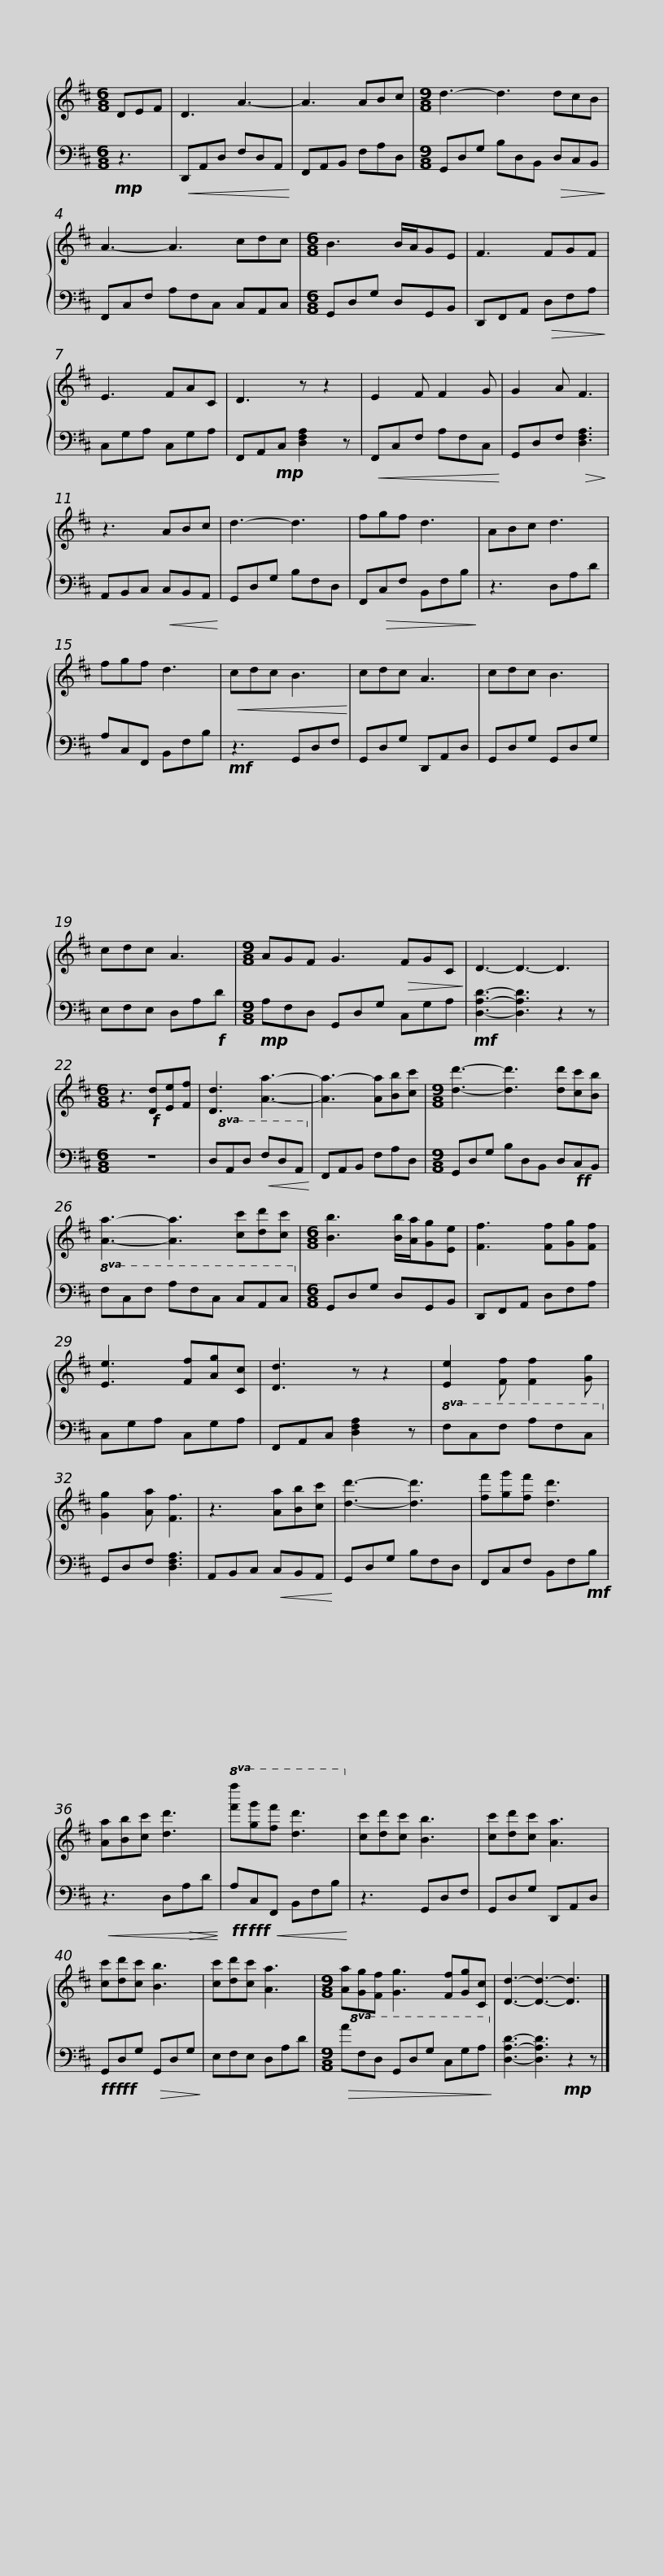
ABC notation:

X:1
%%score { 1 | 2 }
L:1/8
M:6/8
I:linebreak $
K:D
V:1 treble
V:2 bass
V:1
 DEF | D3 A3- | A3 ABc |[M:9/8] d3- d3 dcB | A3- A3 cdc |$ %5
[M:6/8] B3 B/A/GE | F3 FGF | E3 FAC | D3 z z2 | E2 F F2 G | %10
 G2 A F3 |$ z3 ABc | d3- d3 | fgf d3 | ABc d3 | %15
 fgf d3 |!<(! cdc B3!<)! |$ cdc A3 | cdc B3 | cdc A3 | %20
[M:9/8] AGF G3!>(! FGC!>)! | D3- D3- D3 |$[M:6/8] z3!f! [Dd][Ee][Ff] | [Dd]3 [Aa]3- | [Aa-]3 [Aa][Bb][cc'] | %25
[M:9/8] [dd']3- [dd']3 [dd'][cc'][Bb] | [Aa]3- [Aa]3 [cc'][dd'][cc'] |$[M:6/8] [Bb]3 [Bb]/[Aa]/[Gg][Ee] | [Ff]3 [Ff][Gg][Ff] | [Ee]3 [Ff][Ag][Cc] | %30
 [Dd]3 z z2 | [Ee]2 [Ff] [Ff]2 [Gg] | [Gg]2 [Aa] [Ff]3 |$ z3 [Aa][Bb][cc'] | [dd']3- [dd']3 | %35
 [ff'][gg'][ff'] [dd']3 | [Aa][Bb][cc'] [dd']3 |!8va(! [f'f''][g'g''][f'f''] [d'd'']3!8va)! |$ [cc'][dd'][cc'] [Bb]3 | [cc'][dd'][cc'] [Aa]3 | %40
 [cc'][dd'][cc'] [Bb]3 | [cc'][dd'][cc'] [Aa]3 |[M:9/8] [Aa][Gg][Ff] [Gg]3 [Ff][Gg][Cc] |$ [Dd]3- [Dd]3- [Dd]3 |] %44
V:2
!mp! z3 |!<(! D,,A,,D, F,D,A,,!<)! | F,,A,,B,, F,A,D, |[M:9/8] G,,D,G, B,D,B,,!>(! D,C,B,,!>)! | F,,C,F, A,F,C, C,A,,C, |$ %5
[M:6/8] G,,D,G, D,G,,B,, | D,,F,,A,,!>(! D,F,A,!>)! | C,G,A, C,G,A, | F,,A,,!mp!C, [D,F,A,]2 z |!<(! F,,C,F, A,F,C,!<)! | %10
 G,,D,F,!>(! [D,F,A,]3!>)! |$ A,,B,,C,!<(! C,B,,A,,!<)! | G,,D,G, B,F,D, | F,,!>(!C,F, B,,F,B,!>)! | z3 D,A,D | %15
 A,C,F,, B,,F,B, |!mf! z3 G,,D,F, |$ G,,D,G, D,,A,,D, | G,,D,G, G,,D,G, | E,F,E, D,A,!f!D | %20
[M:9/8]!mp! A,F,D, G,,D,G, C,G,A, |!mf! [D,A,D]3- [D,A,D]3 z2 z |$[M:6/8] z6 |!8va(!!8va(! D,A,D!<(! FDA,!8va)!!8va)!!<)! | F,,A,,B,, F,A,D, | %25
[M:9/8] G,,D,G, B,D,B,, D,!ff!C,B,, |!8va(! F,CF AFC CA,C!8va)! |$[M:6/8] G,,D,G, D,G,,B,, | D,,F,,A,, D,F,A, | C,G,A, C,G,A, | %30
 F,,A,,C, [D,F,A,]2 z |!8va(! F,CF AFC!8va)! | G,,D,F, [D,F,A,]3 |$ A,,B,,C,!<(! C,B,,A,,!<)! | G,,D,G, B,F,D, | %35
 F,,C,F, B,,F,!mf!B, |!<(! z3 D,!>(!A,D!<)!!>)! |!ff!!fff! A,C,!<(!F,, B,,F,B,!<)! |$ z3 G,,D,F, | G,,D,G, D,,A,,D, | %40
!fff!!ff! G,,D,G,!>(! G,,D,G,!>)! | E,F,E, D,A,D |[M:9/8]!8va(!!>(! AFD G,DG CGA!8va)!!>)! |$ [D,A,D]3- [D,A,D]3!mp! z2 z |] %44
